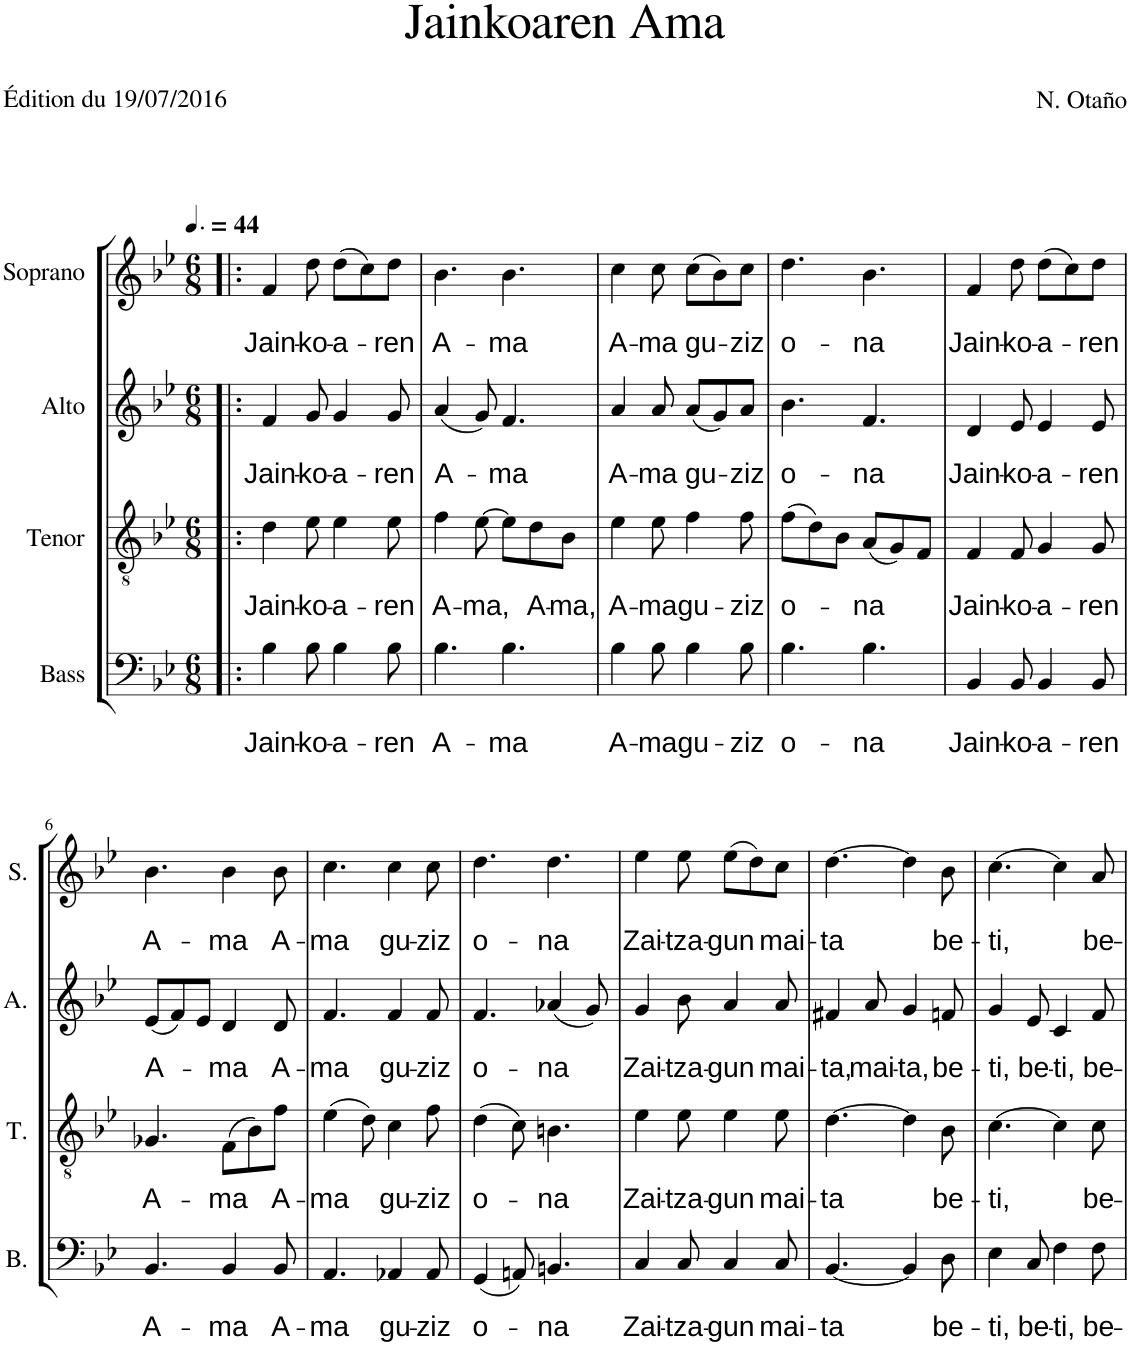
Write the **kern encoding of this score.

**kern	**text	**text	**kern	**text	**text	**kern	**text	**text	**kern	**text	**text
*part4	*part4	*part4	*part3	*part3	*part3	*part2	*part2	*part2	*part1	*part1	*part1
*staff4	*staff4	*staff4	*staff3	*staff3	*staff3	*staff2	*staff2	*staff2	*staff1	*staff1	*staff1
*I"Bass	*	*	*I"Tenor	*	*	*I"Alto	*	*	*I"Soprano	*	*
*I'B.	*	*	*I'T.	*	*	*I'A.	*	*	*I'S.	*	*
*clefF4	*	*	*clefGv2	*	*	*clefG2	*	*	*clefG2	*	*
*k[b-e-]	*	*	*k[b-e-]	*	*	*k[b-e-]	*	*	*k[b-e-]	*	*
*M6/8	*	*	*M6/8	*	*	*M6/8	*	*	*M6/8	*	*
*MM66	*	*	*MM66	*	*	*MM66	*	*	*MM66	*	*
=1!|:	=1!|:	=1!|:	=1!|:	=1!|:	=1!|:	=1!|:	=1!|:	=1!|:	=1!|:	=1!|:	=1!|:
!	!	!LO:LY:b	!	!	!LO:LY:b	!	!	!LO:LY:b	!	!	!LO:LY:b
4B-\	.	Jain-	4d\	.	Jain-	4f/	.	Jain-	4f/	.	Jain-
!	!	!LO:LY:b	!	!	!LO:LY:b	!	!	!LO:LY:b	!	!	!LO:LY:b
8B-\	.	-ko-	8e-\	.	-ko-	8g/	.	-ko-	8dd\	.	-ko-
!	!	!LO:LY:b	!	!	!LO:LY:b	!	!	!LO:LY:b	!	!	!LO:LY:b
4B-\	.	-a-	4e-\	.	-a-	4g/	.	-a-	(8dd\L	.	-a-
.	.	.	.	.	.	.	.	.	8cc\)	.	.
!	!	!LO:LY:b	!	!	!LO:LY:b	!	!	!LO:LY:b	!	!	!LO:LY:b
8B-\	.	-ren	8e-\	.	-ren	8g/	.	-ren	8dd\J	.	-ren
=2	=2	=2	=2	=2	=2	=2	=2	=2	=2	=2	=2
!	!	!LO:LY:b	!	!	!LO:LY:b	!	!	!LO:LY:b	!	!	!LO:LY:b
4.B-\	.	A-	4f\	.	A-	(4a/	.	A-	4.b-\	.	A-
!	!	!	!	!	!LO:LY:b	!	!	!	!	!	!
.	.	.	[8e-\	.	-ma,	8g/)	.	.	.	.	.
!	!	!LO:LY:b	!	!	!	!	!	!LO:LY:b	!	!	!LO:LY:b
4.B-\	.	-ma	8e-\L]	.	.	4.f/	.	-ma	4.b-\	.	-ma
!	!	!	!	!	!LO:LY:b	!	!	!	!	!	!
.	.	.	8d\	.	A-	.	.	.	.	.	.
!	!	!	!	!	!LO:LY:b	!	!	!	!	!	!
.	.	.	8B-\J	.	-ma,	.	.	.	.	.	.
=3	=3	=3	=3	=3	=3	=3	=3	=3	=3	=3	=3
!	!	!LO:LY:b	!	!	!LO:LY:b	!	!	!LO:LY:b	!	!	!LO:LY:b
4B-\	.	A-	4e-\	.	A-	4a/	.	A-	4cc\	.	A-
!	!	!LO:LY:b	!	!	!LO:LY:b	!	!	!LO:LY:b	!	!	!LO:LY:b
8B-\	.	-ma	8e-\	.	-ma	8a/	.	-ma	8cc\	.	-ma
!	!	!LO:LY:b	!	!	!LO:LY:b	!	!	!LO:LY:b	!	!	!LO:LY:b
4B-\	.	gu-	4f\	.	gu-	(8a/L	.	gu-	(8cc\L	.	gu-
.	.	.	.	.	.	8g/)	.	.	8b-\)	.	.
!	!	!LO:LY:b	!	!	!LO:LY:b	!	!	!LO:LY:b	!	!	!LO:LY:b
8B-\	.	-ziz	8f\	.	-ziz	8a/J	.	-ziz	8cc\J	.	-ziz
=4	=4	=4	=4	=4	=4	=4	=4	=4	=4	=4	=4
!	!	!LO:LY:b	!	!	!LO:LY:b	!	!	!LO:LY:b	!	!	!LO:LY:b
4.B-\	.	o-	(8f\L	.	o-	4.b-\	.	o-	4.dd\	.	o-
.	.	.	8d\)	.	.	.	.	.	.	.	.
.	.	.	8B-\J	.	.	.	.	.	.	.	.
!	!	!LO:LY:b	!	!	!LO:LY:b	!	!	!LO:LY:b	!	!	!LO:LY:b
4.B-\	.	-na	(8A/L	.	-na	4.f/	.	-na	4.b-\	.	-na
.	.	.	8G/)	.	.	.	.	.	.	.	.
.	.	.	8F/J	.	.	.	.	.	.	.	.
=5	=5	=5	=5	=5	=5	=5	=5	=5	=5	=5	=5
!	!	!LO:LY:b	!	!	!LO:LY:b	!	!	!LO:LY:b	!	!	!LO:LY:b
4BB-/	.	Jain-	4F/	.	Jain-	4d/	.	Jain-	4f/	.	Jain-
!	!	!LO:LY:b	!	!	!LO:LY:b	!	!	!LO:LY:b	!	!	!LO:LY:b
8BB-/	.	-ko-	8F/	.	-ko-	8e-/	.	-ko-	8dd\	.	-ko-
!	!	!LO:LY:b	!	!	!LO:LY:b	!	!	!LO:LY:b	!	!	!LO:LY:b
4BB-/	.	-a-	4G/	.	-a-	4e-/	.	-a-	(8dd\L	.	-a-
.	.	.	.	.	.	.	.	.	8cc\)	.	.
!	!	!LO:LY:b	!	!	!LO:LY:b	!	!	!LO:LY:b	!	!	!LO:LY:b
8BB-/	.	-ren	8G/	.	-ren	8e-/	.	-ren	8dd\J	.	-ren
!!LO:LB:g=z
=6	=6	=6	=6	=6	=6	=6	=6	=6	=6	=6	=6
!	!	!LO:LY:b	!	!	!LO:LY:b	!	!	!LO:LY:b	!	!	!LO:LY:b
4.BB-/	.	A-	4.G-X/	.	A-	(8e-/L	.	A-	4.b-\	.	A-
.	.	.	.	.	.	8f/)	.	.	.	.	.
.	.	.	.	.	.	8e-/J	.	.	.	.	.
!	!	!LO:LY:b	!	!	!LO:LY:b	!	!	!LO:LY:b	!	!	!LO:LY:b
4BB-/	.	-ma	(8F\L	.	-ma	4d/	.	-ma	4b-\	.	-ma
.	.	.	8B-\)	.	.	.	.	.	.	.	.
!	!	!LO:LY:b	!	!	!LO:LY:b	!	!	!LO:LY:b	!	!	!LO:LY:b
8BB-/	.	A-	8f\J	.	A-	8d/	.	A-	8b-\	.	A-
=7	=7	=7	=7	=7	=7	=7	=7	=7	=7	=7	=7
!	!	!LO:LY:b	!	!	!LO:LY:b	!	!	!LO:LY:b	!	!	!LO:LY:b
4.AA/	.	-ma	(4e-\	.	-ma	4.f/	.	-ma	4.cc\	.	-ma
.	.	.	8d\)	.	.	.	.	.	.	.	.
!	!	!LO:LY:b	!	!	!LO:LY:b	!	!	!LO:LY:b	!	!	!LO:LY:b
4AA-X/	.	gu-	4c\	.	gu-	4f/	.	gu-	4cc\	.	gu-
!	!	!LO:LY:b	!	!	!LO:LY:b	!	!	!LO:LY:b	!	!	!LO:LY:b
8AA-/	.	-ziz	8f\	.	-ziz	8f/	.	-ziz	8cc\	.	-ziz
=8	=8	=8	=8	=8	=8	=8	=8	=8	=8	=8	=8
!	!	!LO:LY:b	!	!	!LO:LY:b	!	!	!LO:LY:b	!	!	!LO:LY:b
(4GG/	.	o-	(4d\	.	o-	4.f/	.	o-	4.dd\	.	o-
8AAn/)	.	.	8c\)	.	.	.	.	.	.	.	.
!	!	!LO:LY:b	!	!	!LO:LY:b	!	!	!LO:LY:b	!	!	!LO:LY:b
4.BBn/	.	-na	4.Bn\	.	-na	(4a-X/	.	-na	4.dd\	.	-na
.	.	.	.	.	.	8g/)	.	.	.	.	.
=9	=9	=9	=9	=9	=9	=9	=9	=9	=9	=9	=9
!	!	!LO:LY:b	!	!	!LO:LY:b	!	!	!LO:LY:b	!	!	!LO:LY:b
4C/	.	Zai-	4e-\	.	Zai-	4g/	.	Zai-	4ee-\	.	Zai-
!	!	!LO:LY:b	!	!	!LO:LY:b	!	!	!LO:LY:b	!	!	!LO:LY:b
8C/	.	-tza-	8e-\	.	-tza-	8b-\	.	-tza-	8ee-\	.	-tza-
!	!	!LO:LY:b	!	!	!LO:LY:b	!	!	!LO:LY:b	!	!	!LO:LY:b
4C/	.	-gun	4e-\	.	-gun	4a/	.	-gun	(8ee-\L	.	-gun
.	.	.	.	.	.	.	.	.	8dd\)	.	.
!	!	!LO:LY:b	!	!	!LO:LY:b	!	!	!LO:LY:b	!	!	!LO:LY:b
8C/	.	mai-	8e-\	.	mai-	8a/	.	mai-	8cc\J	.	mai-
=10	=10	=10	=10	=10	=10	=10	=10	=10	=10	=10	=10
!	!	!LO:LY:b	!	!	!LO:LY:b	!	!	!LO:LY:b	!	!	!LO:LY:b
[4.BB-/	.	-ta	[4.d\	.	-ta	4f#X/	.	-ta,	[4.dd\	.	-ta
!	!	!	!	!	!	!	!	!LO:LY:b	!	!	!
.	.	.	.	.	.	8a/	.	mai-	.	.	.
!	!	!	!	!	!	!	!	!LO:LY:b	!	!	!
4BB-/]	.	.	4d\]	.	.	4g/	.	-ta,	4dd\]	.	.
!	!	!LO:LY:b	!	!	!LO:LY:b	!	!	!LO:LY:b	!	!	!LO:LY:b
8D\	.	be-	8B-\	.	be-	8fn/	.	be-	8b-\	.	be-
=11	=11	=11	=11	=11	=11	=11	=11	=11	=11	=11	=11
!	!	!LO:LY:b	!	!	!LO:LY:b	!	!	!LO:LY:b	!	!	!LO:LY:b
4E-\	.	-ti,	[4.c\	.	-ti,	4g/	.	-ti,	[4.cc\	.	-ti,
!	!	!LO:LY:b	!	!	!	!	!	!LO:LY:b	!	!	!
8C/	.	be-	.	.	.	8e-/	.	be-	.	.	.
!	!	!LO:LY:b	!	!	!	!	!	!LO:LY:b	!	!	!
4F\	.	-ti,	4c\]	.	.	4c/	.	-ti,	4cc\]	.	.
!	!	!LO:LY:b	!	!	!LO:LY:b	!	!	!LO:LY:b	!	!	!LO:LY:b
8F\	.	be-	8c\	.	be-	8f/	.	be-	8a/	.	be-
=	=	=	=	=	=	=	=	=	=	=	=
*-	*-	*-	*-	*-	*-	*-	*-	*-	*-	*-	*-
